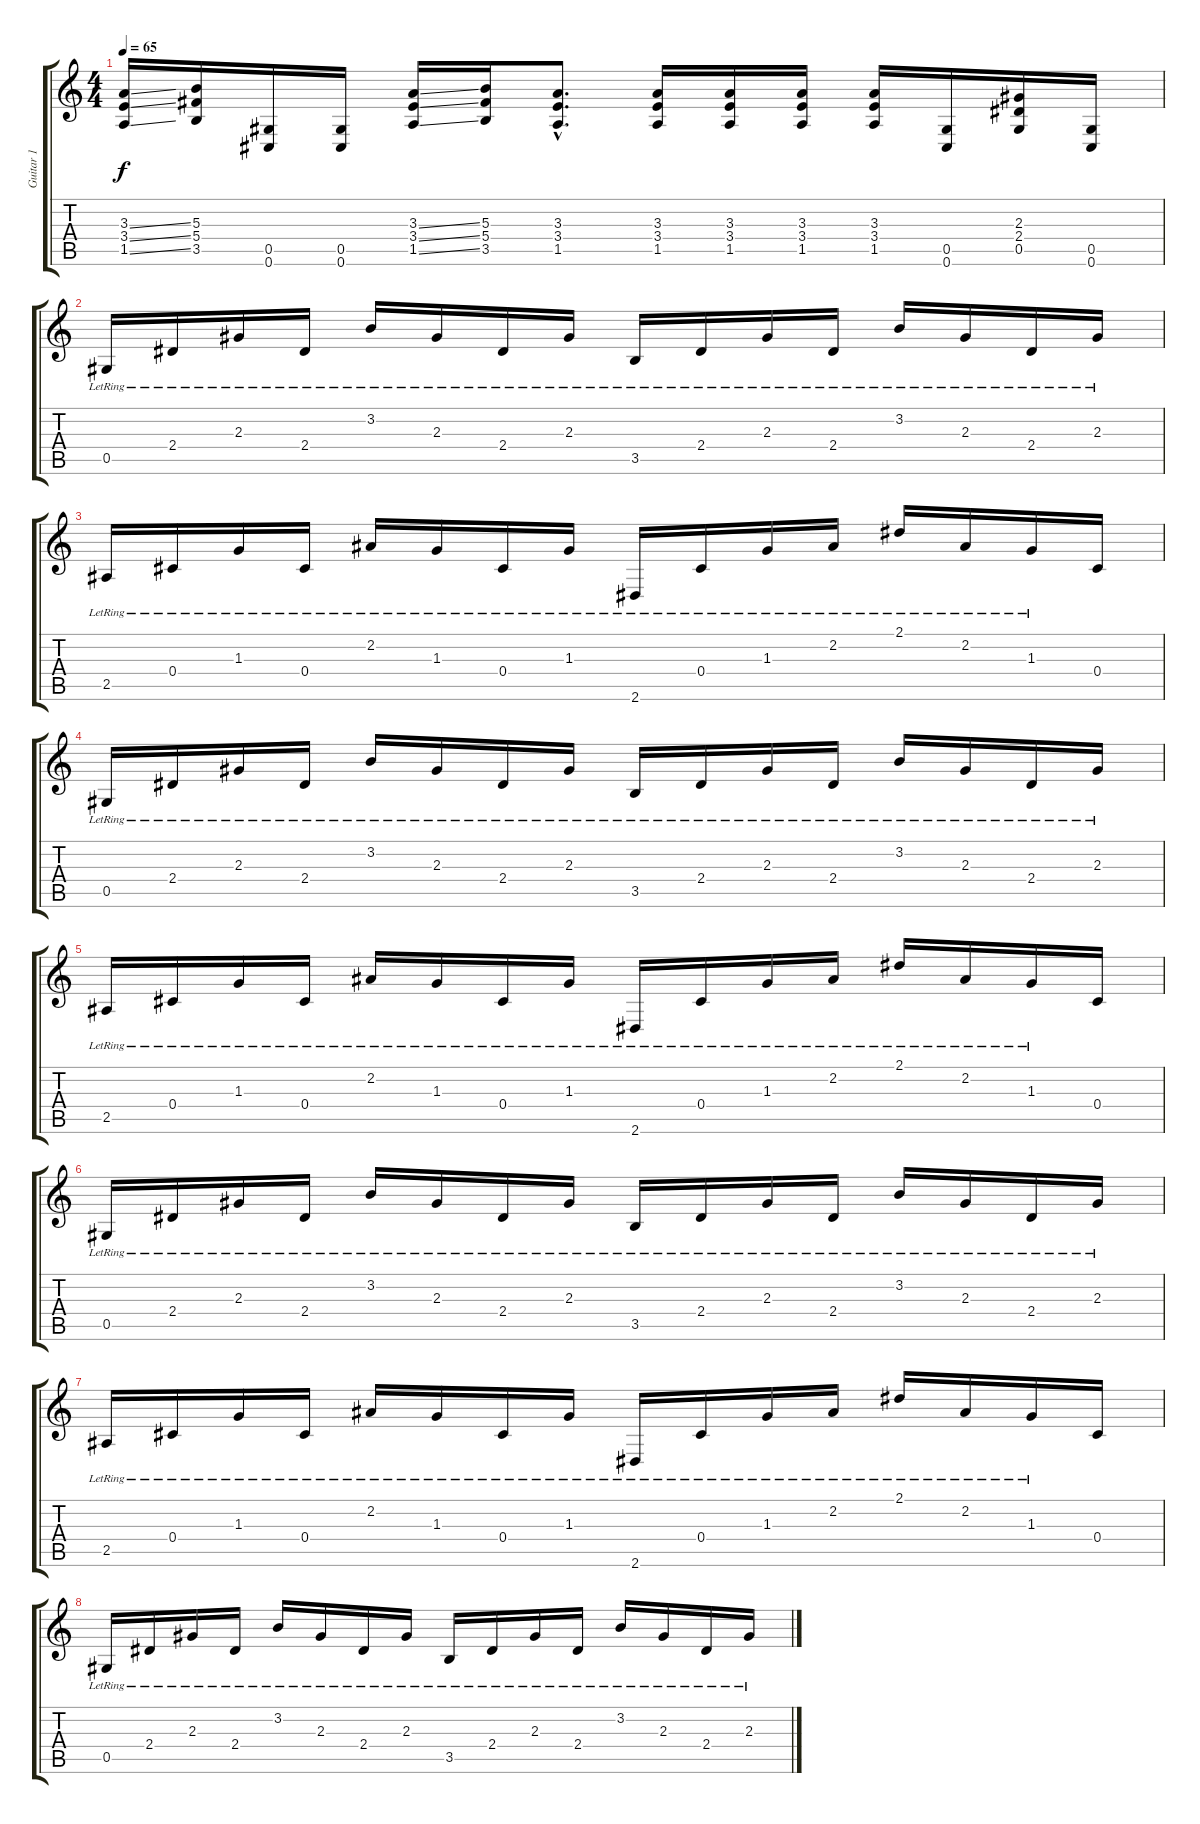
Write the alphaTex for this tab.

\track ("Guitar 1" "Guitar 1") {instrument electricguitarclean}
\staff {score tabs}
\tuning (Db4 Ab3 Gb3 Db3 Ab2 Db2) {hide}
\ts (4 4)
\tempo 65
\clef g2
\ks c
(3.3{ss} 3.4{ss} 1.5{ss}).16{dy f} (5.3 5.4 3.5).16 (0.5 0.6).16 (0.5 0.6).16 (3.3{ss} 3.4{ss} 1.5{ss}).16 (5.3 5.4 3.5).16 (3.3{hac} 3.4{hac} 1.5{hac}).8{d} (3.3 3.4 1.5).16 (3.3 3.4 1.5).16 (3.3 3.4 1.5).16 (3.3 3.4 1.5).16 (0.5 0.6).16 (2.3 2.4 0.5).16 (0.5 0.6).16 |
\section ("" "")
0.5{lr}.16{instrument electricguitarclean} 2.4{lr}.16 2.3{lr}.16 2.4{lr}.16 3.2{lr}.16 2.3{lr}.16 2.4{lr}.16 2.3{lr}.16 3.5{lr}.16 2.4{lr}.16 2.3{lr}.16 2.4{lr}.16 3.2{lr}.16 2.3{lr}.16 2.4{lr}.16 2.3{lr}.16 |
2.5{lr}.16 0.4{lr}.16 1.3{lr}.16 0.4{lr}.16 2.2{lr}.16 1.3{lr}.16 0.4{lr}.16 1.3{lr}.16 2.6{lr}.16 0.4{lr}.16 1.3{lr}.16 2.2{lr}.16 2.1{lr}.16 2.2{lr}.16 1.3{lr}.16 0.4.16 |
0.5{lr}.16 2.4{lr}.16 2.3{lr}.16 2.4{lr}.16 3.2{lr}.16 2.3{lr}.16 2.4{lr}.16 2.3{lr}.16 3.5{lr}.16 2.4{lr}.16 2.3{lr}.16 2.4{lr}.16 3.2{lr}.16 2.3{lr}.16 2.4{lr}.16 2.3{lr}.16 |
2.5{lr}.16 0.4{lr}.16 1.3{lr}.16 0.4{lr}.16 2.2{lr}.16 1.3{lr}.16 0.4{lr}.16 1.3{lr}.16 2.6{lr}.16 0.4{lr}.16 1.3{lr}.16 2.2{lr}.16 2.1{lr}.16 2.2{lr}.16 1.3{lr}.16 0.4.16 |
0.5{lr}.16 2.4{lr}.16 2.3{lr}.16 2.4{lr}.16 3.2{lr}.16 2.3{lr}.16 2.4{lr}.16 2.3{lr}.16 3.5{lr}.16 2.4{lr}.16 2.3{lr}.16 2.4{lr}.16 3.2{lr}.16 2.3{lr}.16 2.4{lr}.16 2.3{lr}.16 |
2.5{lr}.16 0.4{lr}.16 1.3{lr}.16 0.4{lr}.16 2.2{lr}.16 1.3{lr}.16 0.4{lr}.16 1.3{lr}.16 2.6{lr}.16 0.4{lr}.16 1.3{lr}.16 2.2{lr}.16 2.1{lr}.16 2.2{lr}.16 1.3{lr}.16 0.4.16 |
0.5{lr}.16 2.4{lr}.16 2.3{lr}.16 2.4{lr}.16 3.2{lr}.16 2.3{lr}.16 2.4{lr}.16 2.3{lr}.16 3.5{lr}.16 2.4{lr}.16 2.3{lr}.16 2.4{lr}.16 3.2{lr}.16 2.3{lr}.16 2.4{lr}.16 2.3{lr}.16
